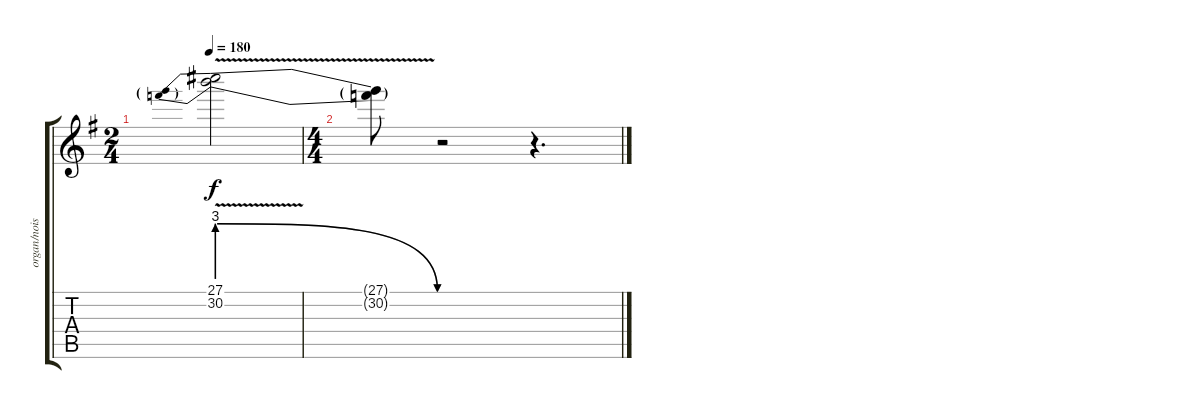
\track ("organ/noises" "organ/nois") {instrument rockorgan}
\staff {score tabs}
\tuning (E4 B3 G3 D3 A2 E2) {hide}
\ts (2 4)
\tempo 180
\clef g2
\ks g
(27.1{be (prebendrelease 0 12 60 0) v} 30.2{be (prebendrelease 0 12 60 0) v}).2{dy f volume 0 balance 16 instrument telephonering} |
\ts (4 4)
(27.1{t} 30.2{t}).8{balance 0} r.2 r.4{d}
